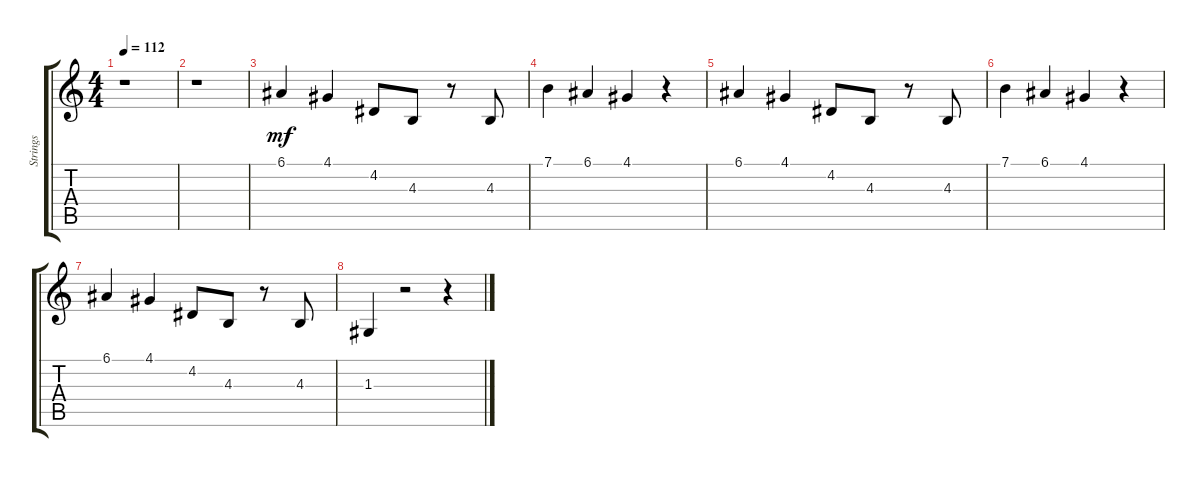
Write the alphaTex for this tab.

\track ("Strings" "Strings") {instrument stringensemble1}
\staff {score tabs}
\tuning (E4 B3 G3 D3 A2 E2) {hide}
\ts (4 4)
\tempo 112
\clef g2
\ks c
r.1{dy f} |
r.1 |
6.1.4{dy mf} 4.1.4 4.2.8 4.3.8 r.8 4.3.8 |
7.1.4 6.1.4 4.1.4 r.4 |
6.1.4 4.1.4 4.2.8 4.3.8 r.8 4.3.8 |
7.1.4 6.1.4 4.1.4 r.4 |
6.1.4 4.1.4 4.2.8 4.3.8 r.8 4.3.8 |
1.3.4 r.2 r.4
